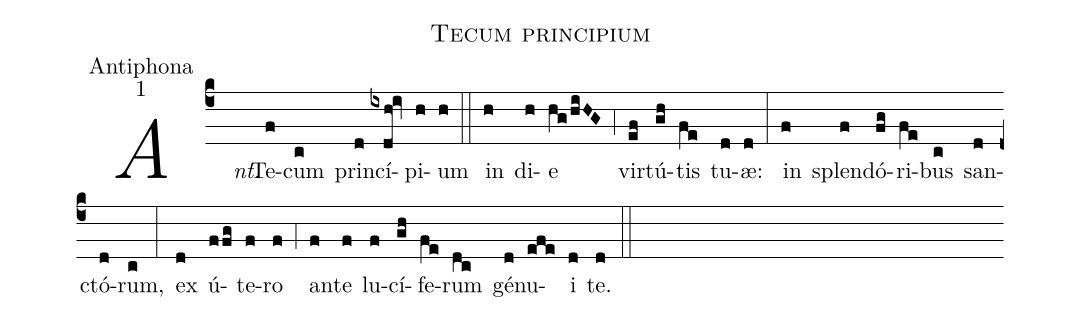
name:Tecum principium;
office-part:Antiphona;
mode:1;
%%
(c4) <i>Ant.</i>() Te(f)cum(c) prin(d)cí(ixdh!iv)pi(h)um(h) (::) in(h) di(h)e(hg/hiHG) (;4) vir(ef)tú(gh)tis(fe) tu(d)æ:(d) (:) in(f) splen(f)dó(fg)ri(fe)bus(c) san(d)ctó(d)rum,(c) (:) ex(d) ú(ffg)te(f)ro(f) (;4) an(f)te(f) lu(f)cí(gh)fe(fe)rum(dc) gé(d)nu(efe)i(d) te.(d) (::)
